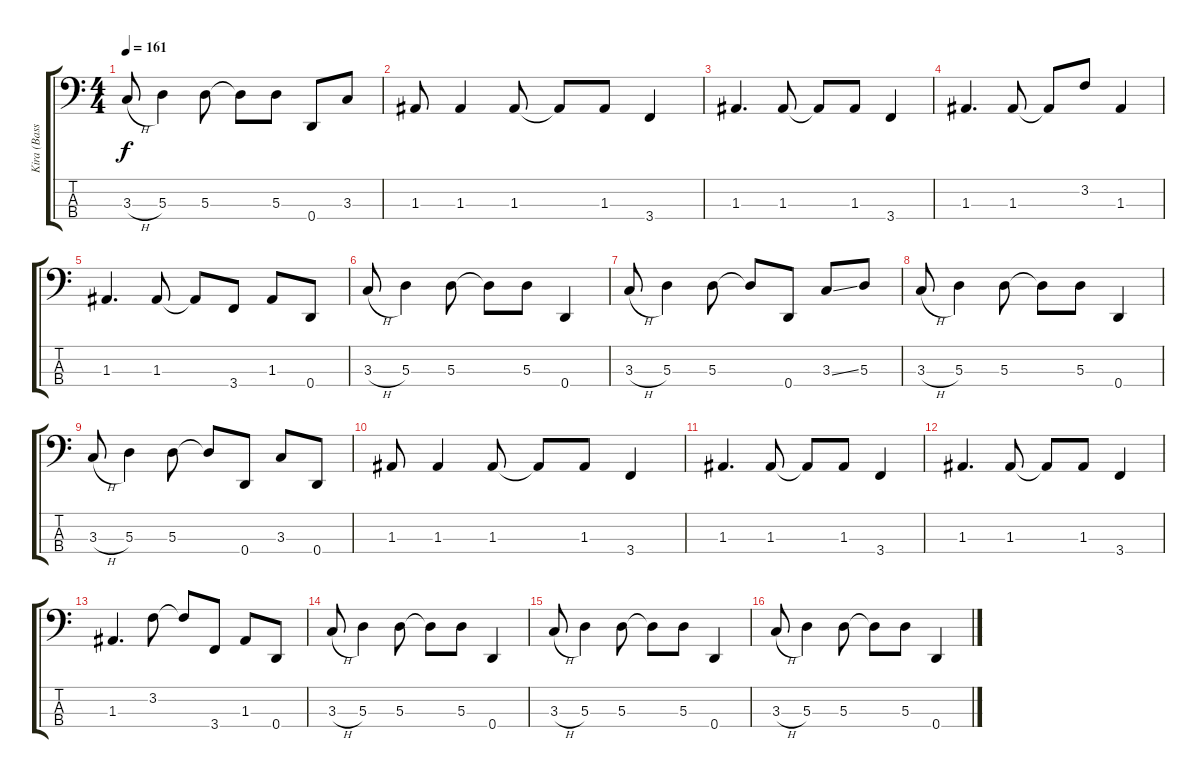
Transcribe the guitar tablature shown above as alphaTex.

\track ("Kira (Bass)" "Kira (Bass") {instrument electricbassfinger}
\staff {score tabs}
\tuning (G2 D2 A1 D1) {hide}
\ts (4 4)
\tempo 161
\clef f4
\ks c
3.3{h}.8{dy f} 5.3.4 5.3.8 5.3{t}.8 5.3.8 0.4.8 3.3.8 |
1.3.8 1.3.4 1.3.8 1.3{t}.8 1.3.8 3.4.4 |
1.3.4{d} 1.3.8 1.3{t}.8 1.3.8 3.4.4 |
1.3.4{d} 1.3.8 1.3{t}.8 3.2.8 1.3.4 |
1.3.4{d} 1.3.8 1.3{t}.8 3.4.8 1.3.8 0.4.8 |
3.3{h}.8 5.3.4 5.3.8 5.3{t}.8 5.3.8 0.4.4 |
3.3{h}.8 5.3.4 5.3.8 5.3{t}.8 0.4.8 3.3{ss}.8 5.3.8 |
3.3{h}.8 5.3.4 5.3.8 5.3{t}.8 5.3.8 0.4.4 |
3.3{h}.8 5.3.4 5.3.8 5.3{t}.8 0.4.8 3.3.8 0.4.8 |
1.3.8 1.3.4 1.3.8 1.3{t}.8 1.3.8 3.4.4 |
1.3.4{d} 1.3.8 1.3{t}.8 1.3.8 3.4.4 |
1.3.4{d} 1.3.8 1.3{t}.8 1.3.8 3.4.4 |
1.3.4{d} 3.2.8 3.2{t}.8 3.4.8 1.3.8 0.4.8 |
3.3{h}.8 5.3.4 5.3.8 5.3{t}.8 5.3.8 0.4.4 |
3.3{h}.8 5.3.4 5.3.8 5.3{t}.8 5.3.8 0.4.4 |
3.3{h}.8 5.3.4 5.3.8 5.3{t}.8 5.3.8 0.4.4
